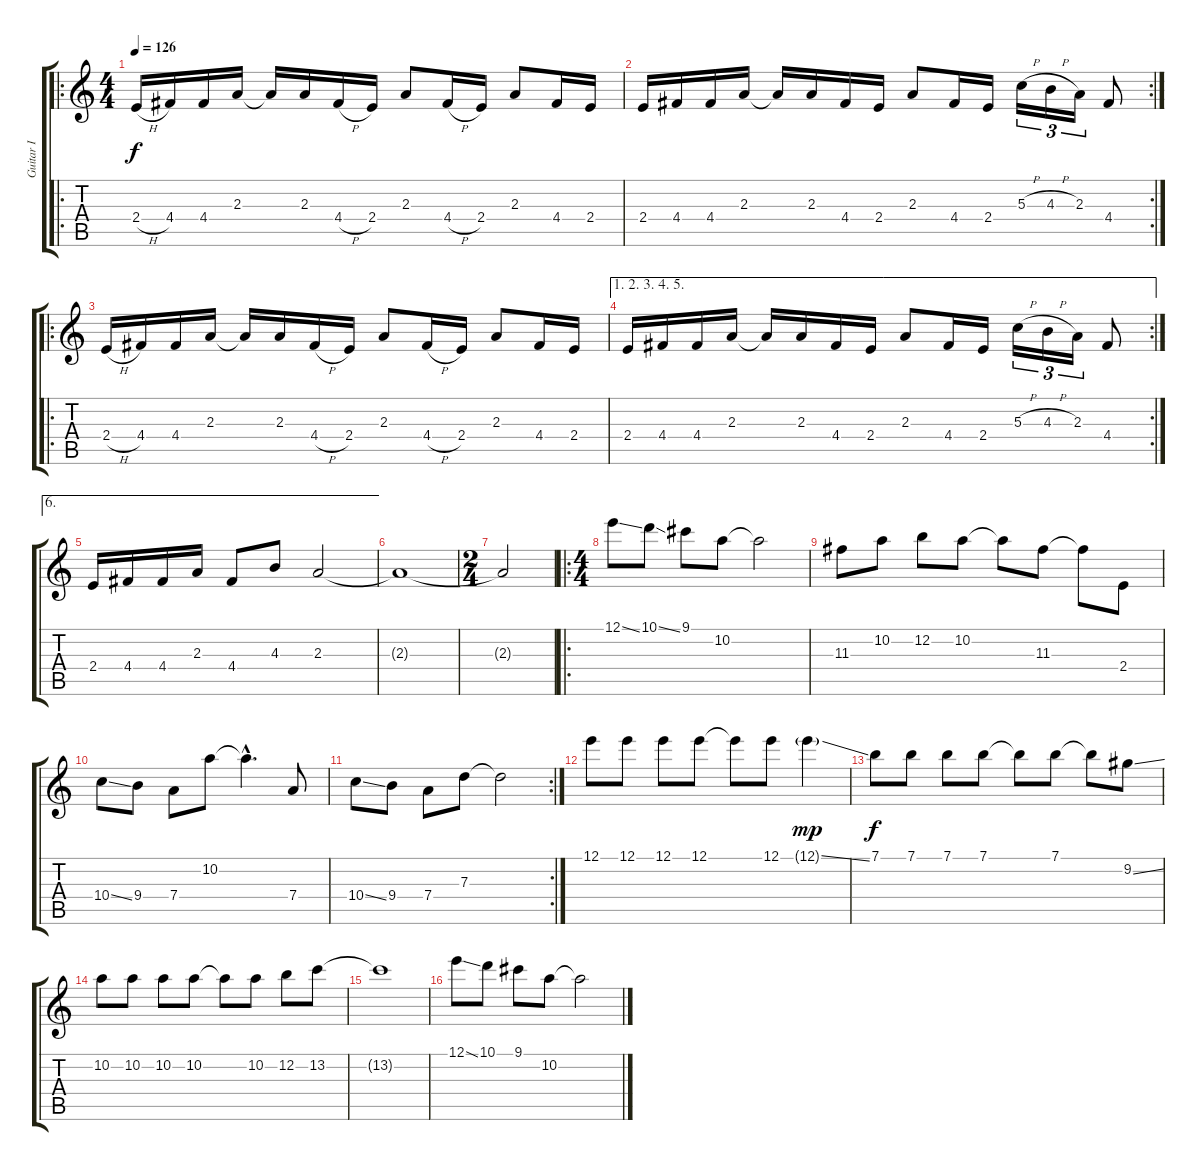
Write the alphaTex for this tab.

\track ("Guitar I" "Guitar I") {instrument distortionguitar}
\staff {score tabs}
\tuning (E4 B3 G3 D3 A2 E2) {hide}
\ro
\ts (4 4)
\tempo 126
\clef g2
\ks c
2.4{h}.16{dy f instrument distortionguitar} 4.4.16 4.4.16 2.3.16 2.3{t}.16 2.3.16 4.4{h}.16 2.4.16 2.3.8 4.4{h}.16 2.4.16 2.3.8 4.4.16 2.4.16 |
\rc 2
2.4.16 4.4.16 4.4.16 2.3.16 2.3{t}.16 2.3.16 4.4.16 2.4.16 2.3.8 4.4.16 2.4.16 5.3{h}.16{tu (3 2)} 4.3{h}.16{tu (3 2)} 2.3.16{tu (3 2)} 4.4.8 |
\ro
2.4{h}.16 4.4.16 4.4.16 2.3.16 2.3{t}.16 2.3.16 4.4{h}.16 2.4.16 2.3.8 4.4{h}.16 2.4.16 2.3.8 4.4.16 2.4.16 |
\ae (1 2 3 4 5)
\rc 2
2.4.16 4.4.16 4.4.16 2.3.16 2.3{t}.16 2.3.16 4.4.16 2.4.16 2.3.8 4.4.16 2.4.16 5.3{h}.16{tu (3 2)} 4.3{h}.16{tu (3 2)} 2.3.16{tu (3 2)} 4.4.8 |
\ae 6
2.4.16 4.4.16 4.4.16 2.3.16 4.4.8 4.3.8 2.3.2 |
2.3{t}.1 |
\ts (2 4)
2.3{t}.2 |
\ro
\ts (4 4)
12.1{ss}.8 10.1{ss}.8 9.1.8 10.2.8 10.2{t}.2 |
11.3.8 10.2.8 12.2.8 10.2.8 10.2{t}.8 11.3.8 11.3{t}.8 2.4.8 |
10.4{ss}.8 9.4.8 7.4.8 10.2.8 10.2{hac t}.4{d} 7.4.8 |
\rc 2
10.4{ss}.8 9.4.8 7.4.8 7.3.8 7.3{t}.2 |
12.1.8 12.1.8 12.1.8 12.1.8 12.1{t}.8 12.1.8 12.1{ss g}.4{dy mp} |
7.1.8{dy f} 7.1.8 7.1.8 7.1.8 7.1{t}.8 7.1.8 7.1{t}.8 9.2{ss}.8 |
10.2.8 10.2.8 10.2.8 10.2.8 10.2{t}.8 10.2.8 12.2.8 13.2.8 |
13.2{t}.1 |
12.1{ss}.8 10.1.8 9.1.8 10.2.8 10.2{t}.2
